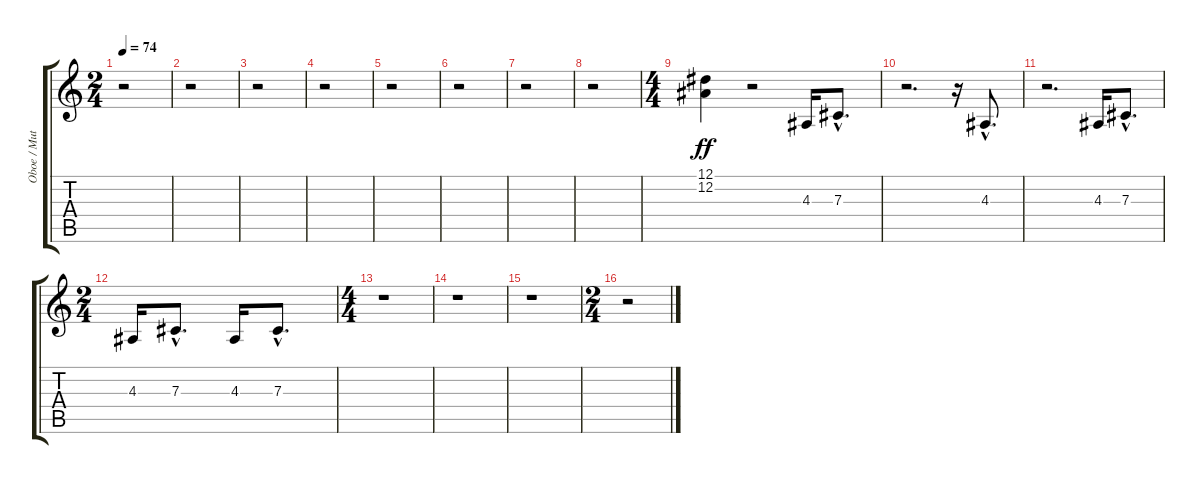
\track ("Oboe / Muted Trumpet" "Oboe / Mut") {instrument oboe}
\staff {score tabs}
\tuning (Eb4 Bb3 Gb3 Db3 Ab2 Eb2) {hide}
\ts (2 4)
\tempo 74
\clef g2
\ks c
r.2{dy ff} |
r.2 |
r.2 |
r.2 |
r.2 |
r.2 |
r.2 |
r.2 |
\ts (4 4)
(12.1 12.2).4{instrument mutedtrumpet} r.2 4.3.16 7.3{hac}.8{d} |
r.2{d} r.16 4.3{hac}.8{d} |
r.2{d} 4.3.16 7.3{hac}.8{d} |
\ts (2 4)
4.3.16 7.3{hac}.8{d} 4.3.16 7.3{hac}.8{d} |
\ts (4 4)
r.1 |
r.1 |
r.1 |
\ts (2 4)
r.2
